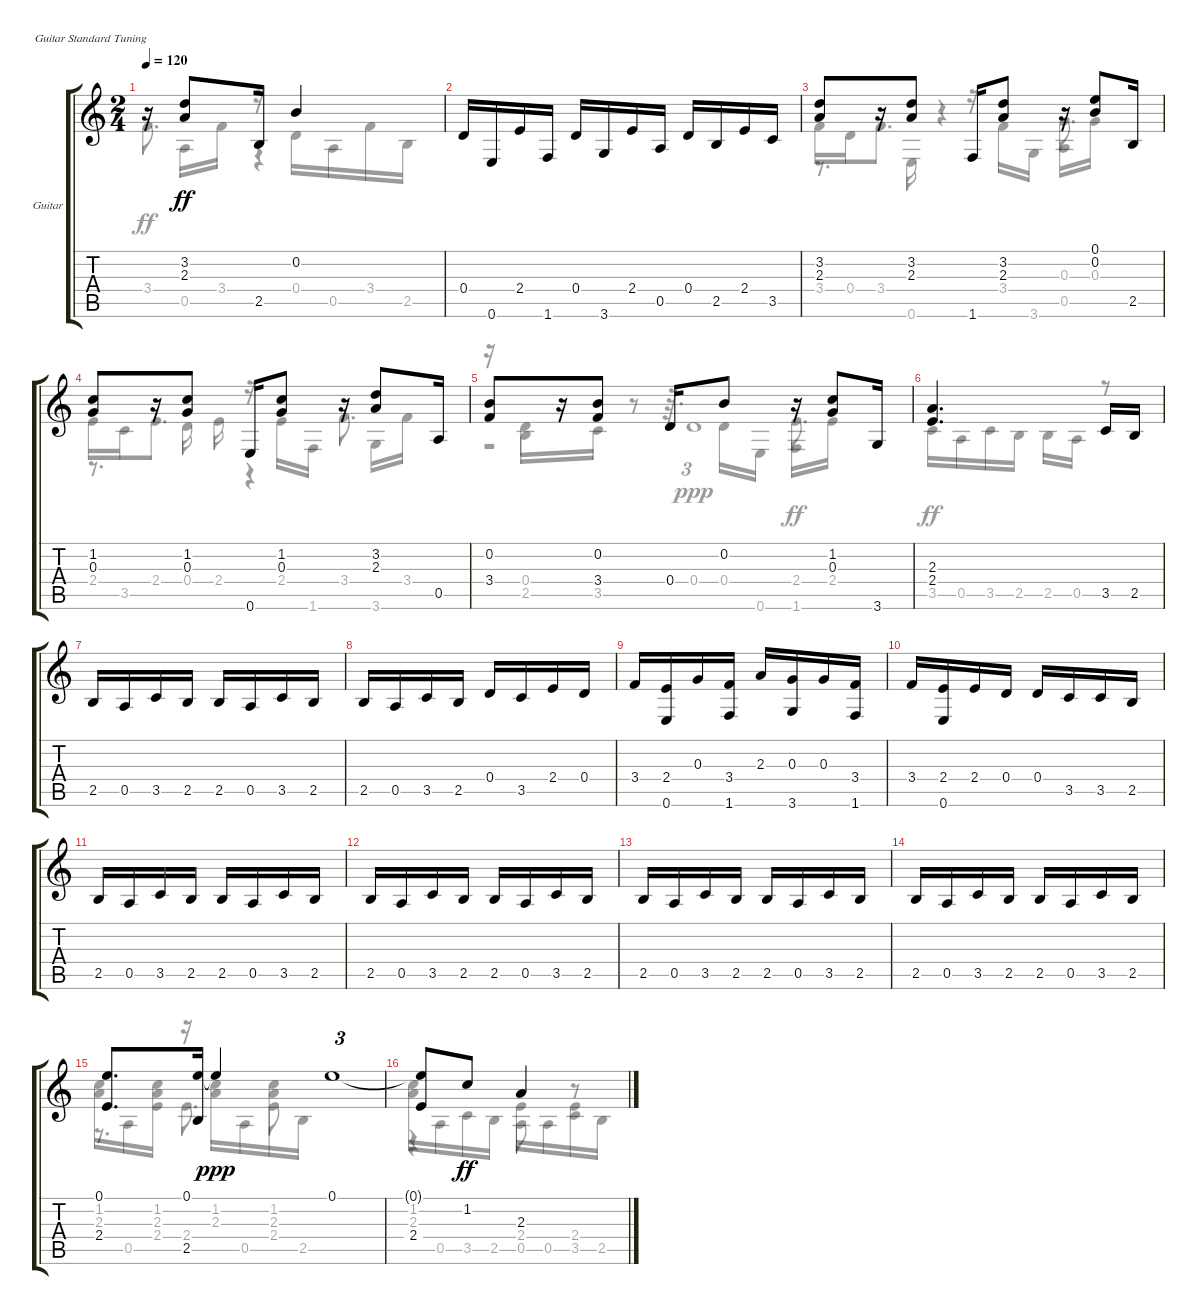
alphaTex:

\bracketExtendMode groupsimilarinstruments
\firstSystemTrackNameOrientation horizontal
\otherSystemsTrackNameOrientation horizontal
\track ("Guitar" "Guitar") {instrument acousticguitarnylon}
\staff {score tabs}
\tuning (E4 B3 G3 D3 A2 E2)
\voice
\ts (2 4)
\tempo 120
\clef g2
\ks c
r.16{dy ff} (3.2 2.3).8 2.5.16 0.2.4 |
0.4.16 0.6.16 2.4.16 1.6.16 0.4.16 3.6.16 2.4.16 0.5.16 0.4.16 2.5.16 2.4.16 3.5.16 |
(3.2 2.3).8 r.16 (3.2 2.3).8 1.6.16 (3.2 2.3).8 r.16 (0.1 0.2).8 2.5.16 |
(1.2 0.3).8 r.16 (1.2 0.3).8 0.6.16 (1.2 0.3).8 r.16 (3.2 2.3).8 0.5.16 |
(0.2 3.4).8 r.16 (0.2 3.4).8 0.4.16 0.2.8 r.16 (1.2 0.3).8 3.6.16 |
(2.3 2.4).4{d} 3.5.16 2.5.16 |
2.5.16 0.5.16 3.5.16 2.5.16 2.5.16 0.5.16 3.5.16 2.5.16 |
2.5.16 0.5.16 3.5.16 2.5.16 0.4.16 3.5.16 2.4.16 0.4.16 |
3.4.16 (2.4 0.6).16 0.3.16 (3.4 1.6).16 2.3.16 (0.3 3.6).16 0.3.16 (3.4 1.6).16 |
3.4.16 (2.4 0.6).16 2.4.16 0.4.16 0.4.16 3.5.16 3.5.16 2.5.16 |
2.5.16 0.5.16 3.5.16 2.5.16 2.5.16 0.5.16 3.5.16 2.5.16 |
2.5.16 0.5.16 3.5.16 2.5.16 2.5.16 0.5.16 3.5.16 2.5.16 |
2.5.16 0.5.16 3.5.16 2.5.16 2.5.16 0.5.16 3.5.16 2.5.16 |
2.5.16 0.5.16 3.5.16 2.5.16 2.5.16 0.5.16 3.5.16 2.5.16 |
(0.1 2.4).8{d} (0.1 2.5).16 0.1{t}.4{dy ppp} 0.1.1{tu (3 2)} |
(0.1{t} 2.4).8 1.2.8{dy ff} 2.3.4
\voice
\clef g2
\ottava regular
\simile none
\ks c
3.4.8{d dy ff} r.16 0.4.16 0.5.16 3.4.16 2.5.16 |
|
3.4.16 0.4.16 3.4.8{d} r.16 3.4.16 3.6.16 0.3.8{d} |
2.4.16 3.5.16 2.4.8{d} r.16 2.4.16 1.6.16 3.4.8{d} |
r.16 0.4.4 r.64{d} 0.4.1{tu (3 2) dy ppp} |
3.5.16{dy ff} 0.5.16 3.5.16 2.5.16 2.5.16 0.5.16 r.8 |
|
|
|
|
|
|
|
|
(1.2 2.3).16 0.5.16 (1.2 2.3 2.4).16 r.16 (1.2 2.3).16 0.5.16 (1.2 2.3).16 2.5.16 |
(1.2 2.3).16 0.5.16 3.5.16 2.5.16 2.4.16 0.5.16 (2.4 3.5).16 2.5.16
\voice
\clef g2
\ottava regular
\simile none
\ks c
r.16{dy ff} 0.5.16 3.4.16 r.4 |
|
r.8{d} 0.6.16 r.4 0.5.16 0.3.16 |
r.8{d} 0.4.16 2.4.16 r.4 3.6.16 3.4.16 |
r.16 2.5.16 r.16 3.5.16 r.8 0.4.16 0.6.16 2.4.8{d} |
|
|
|
|
|
|
|
|
|
r.8{d} 2.4.8{d} 2.4.8 |
r.4 0.5.8 r.8
\voice
\clef g2
\ottava regular
\simile none
\ks c
|
|
|
|
r.2 1.6.16{dy ff} 2.4.16 |
|
|
|
|
|
|
|
|
|
|
